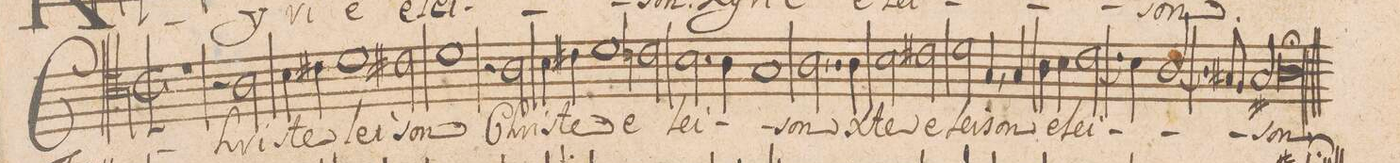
**kern	**text
*I"TENOR.	*
*clefC4	*
*k[]	*
*met(C|)	*
*M2/1	*
1re	.
2r	.
2A\	Chri-
=11-	=11-
4B\	-ste
4c#X\	e-
1d	-lei-
2c#X\	.
=12-	=12-
1d	-son
2r	.
2A\	Chri-
=13-	=13-
4B\	-ste
4c#X\	.
1d	e-
2cn\	.
=14-	=14-
2.B\	-lei-
4A\	.
1G	.
=15-	=15-
2.A,\	-son
4A\	X-
2B\	-te
2c#X\	e-
=16-	=16-
2d\	-lei-
4G,/	-son
4G/	e-
4A\	.
4B\	.
2.cny\	-lei-
=17-	=17-
4B\	.
2.A/	.
8G#X/L	.
8F/J	.
2G#X/	.
=18-	=18-
0Al;	-son
*-	*-
